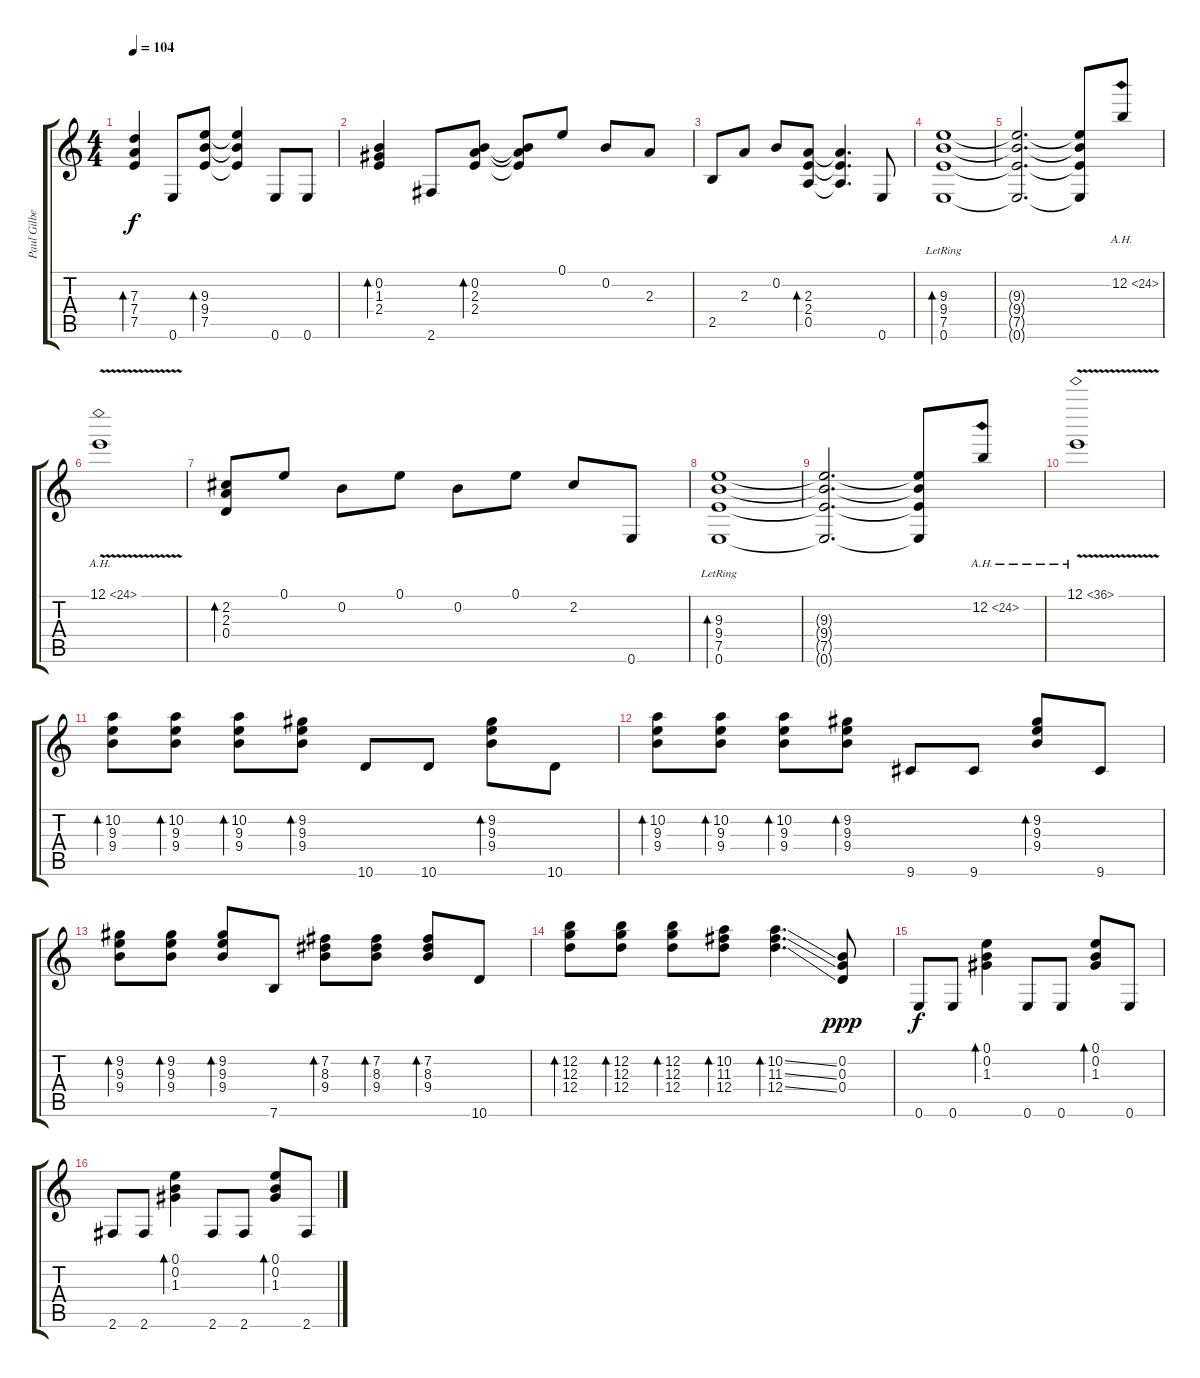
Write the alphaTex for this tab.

\track ("Paul Gilbert" "Paul Gilbe") {instrument overdrivenguitar}
\staff {score tabs}
\tuning (E4 B3 G3 D3 A2 E2) {hide}
\ts (4 4)
\tempo 104
\clef g2
\ks c
(7.3 7.4 7.5).4{bd 30 dy f} 0.6.8 (9.3 9.4 7.5).8{bd 30} (9.3{t} 9.4{t} 7.5{t}).4 0.6.8 0.6.8 |
(0.2 1.3 2.4).4{bd 30} 2.6.8 (0.2 2.3 2.4).8{bd 30} (0.2{t} 2.3{t} 2.4{t}).8 0.1.8 0.2.8 2.3.8 |
2.5.8 2.3.8 0.2.8 (2.3 2.4 0.5).8{bd 30} (2.3{t} 2.4{t} 0.5{t}).4{d} 0.6.8 |
(9.3{lr} 9.4{lr} 7.5{lr} 0.6{lr}).1{bd 30} |
(9.3{t} 9.4{t} 7.5{t} 0.6{t}).2{d} (9.3{t} 9.4{t} 7.5{t} 0.6{t}).8 12.2{ah 12}.8 |
12.1{ah 12 v}.1 |
(2.2 2.3 0.4).8{bd 30} 0.1.8 0.2.8 0.1.8 0.2.8 0.1.8 2.2.8 0.6.8 |
(9.3{lr} 9.4{lr} 7.5{lr} 0.6{lr}).1{bd 30} |
(9.3{t} 9.4{t} 7.5{t} 0.6{t}).2{d} (9.3{t} 9.4{t} 7.5{t} 0.6{t}).8 12.2{ah 12}.8 |
12.1{ah 24 v}.1 |
(10.2 9.3 9.4).8{bd 30} (10.2 9.3 9.4).8{bd 30} (10.2 9.3 9.4).8{bd 30} (9.2 9.3 9.4).8{bd 30} 10.6.8 10.6.8 (9.2 9.3 9.4).8{bd 30} 10.6.8 |
(10.2 9.3 9.4).8{bd 30} (10.2 9.3 9.4).8{bd 30} (10.2 9.3 9.4).8{bd 30} (9.2 9.3 9.4).8{bd 30} 9.6.8 9.6.8 (9.2 9.3 9.4).8{bd 30} 9.6.8 |
(9.2 9.3 9.4).8{bd 30} (9.2 9.3 9.4).8{bd 30} (9.2 9.3 9.4).8{bd 30} 7.6.8 (7.2 8.3 9.4).8{bd 30} (7.2 8.3 9.4).8{bd 30} (7.2 8.3 9.4).8{bd 30} 10.6.8 |
(12.2 12.3 12.4).8{bd 30} (12.2 12.3 12.4).8{bd 30} (12.2 12.3 12.4).8{bd 30} (10.2 11.3 12.4).8{bd 30} (10.2{ss} 11.3{ss} 12.4{ss}).4{d bd 30} (0.2 0.3 0.4).8{dy ppp} |
0.6.8{dy f} 0.6.8 (0.1 0.2 1.3).4{bd 30} 0.6.8 0.6.8 (0.1 0.2 1.3).8{bd 30} 0.6.8 |
2.6.8 2.6.8 (0.1 0.2 1.3).4{bd 30} 2.6.8 2.6.8 (0.1 0.2 1.3).8{bd 30} 2.6.8
